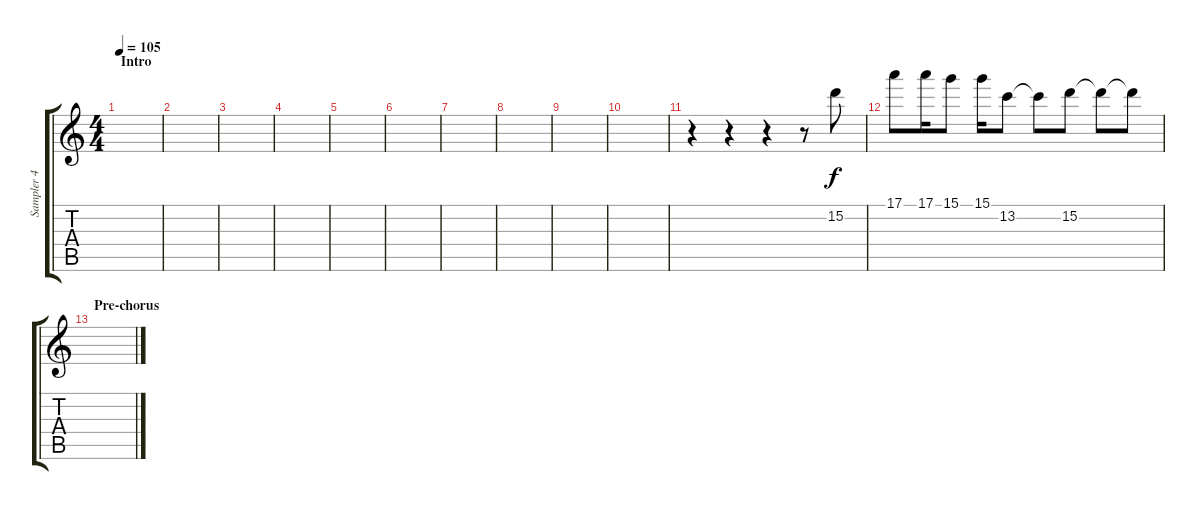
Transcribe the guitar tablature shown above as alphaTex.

\track ("Sampler 4" "Sampler 4") {instrument banjo}
\staff {score tabs}
\tuning (E4 B3 G3 D3 A2 E2) {hide}
\displaytranspose 12
\ts (4 4)
\section ("" "Intro")
\tempo 105
\clef g2
\ks c
|
|
|
|
|
|
|
|
|
|
r.4 r.4 r.4 r.8 15.2.8{volume 13 instrument banjo} |
17.1.8 17.1.16 15.1.8 15.1.16 13.2.8 13.2{t}.8 15.2.8 15.2{t}.8 15.2{t}.8 |
\section ("" "Pre-chorus")
